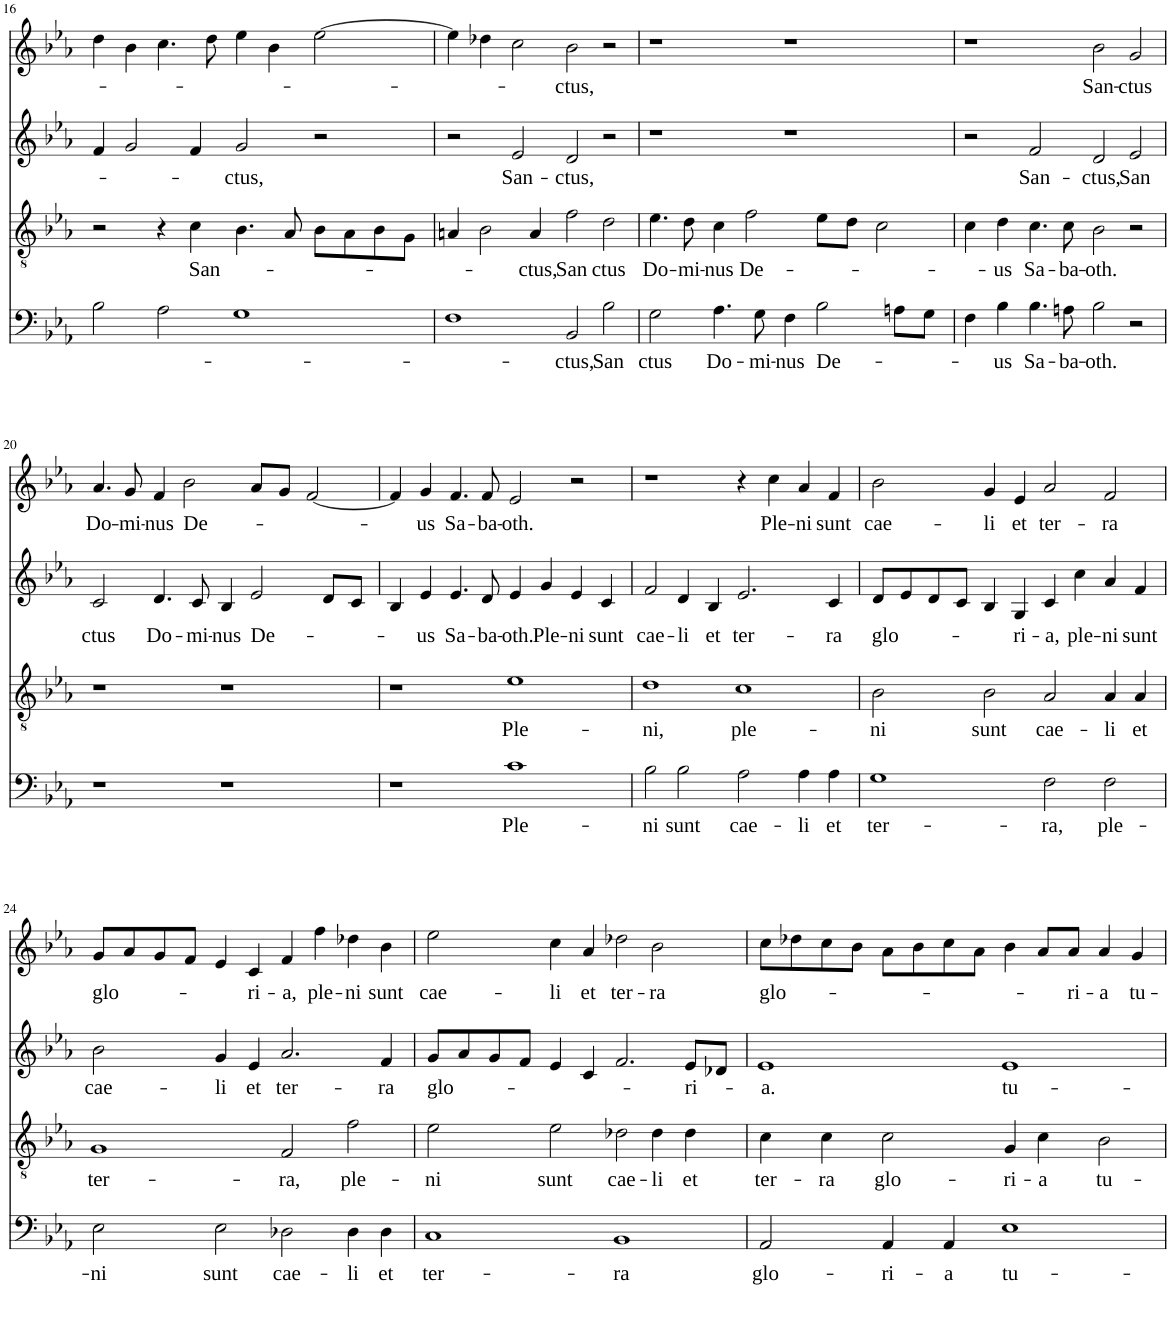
**kern	**text	**kern	**text	**kern	**text	**kern	**text
*part4	*part4	*part3	*part3	*part2	*part2	*part1	*part1
*staff4	*staff4	*staff3	*staff3	*staff2	*staff2	*staff1	*staff1
*I"B	*	*I"T	*	*I"A	*	*I"S	*
!!LO:PB:g=z
*clefF4	*	*clefGv2	*	*clefG2	*	*clefG2	*
*k[b-e-a-]	*	*k[b-e-a-]	*	*k[b-e-a-]	*	*k[b-e-a-]	*
*M4/2	*	*M4/2	*	*M4/2	*	*M4/2	*
=16	=16	=16	=16	=16	=16	=16	=16
2B-\	.	2r	.	4f/	.	4dd\	.
.	.	.	.	2g/	.	4b-\	.
2A-\	.	4r	.	.	.	4.cc\	.
!	!	!	!LO:LY:b	!	!	!	!
.	.	4c\	San-	4f/	.	.	.
.	.	.	.	.	.	8dd\	.
!	!	!	!	!	!LO:LY:b	!	!
1G	.	4.B-\	.	2g/	ctus,	4ee-\	.
.	.	.	.	.	.	4b-\	.
.	.	8A-/	.	.	.	.	.
.	.	8B-\L	.	2r	.	[2ee-\	.
.	.	8A-\	.	.	.	.	.
.	.	8B-\	.	.	.	.	.
.	.	8G\J	.	.	.	.	.
=17	=17	=17	=17	=17	=17	=17	=17
1F	.	4An/	.	2r	.	4ee-\]	.
.	.	2B-\	.	.	.	4dd-X\	.
!	!	!	!	!	!LO:LY:b	!	!
.	.	.	.	2e-/	San-	2cc\	.
!	!	!	!LO:LY:b	!	!	!	!
.	.	4A/	-ctus,	.	.	.	.
!	!LO:LY:b	!	!LO:LY:b	!	!LO:LY:b	!	!LO:LY:b
2BB-/	ctus,	2f\	San	2d/	ctus,	2b-\	ctus,
!	!LO:LY:b	!	!LO:LY:b	!	!	!	!
2B-\	San	2d\	-ctus	2r	.	2r	.
=18	=18	=18	=18	=18	=18	=18	=18
!	!LO:LY:b	!	!LO:LY:b	!	!	!	!
2G\	-ctus	4.e-\	Do-	1r	.	1r	.
!	!	!	!LO:LY:b	!	!	!	!
.	.	8d\	mi-	.	.	.	.
!	!LO:LY:b	!	!LO:LY:b	!	!	!	!
4.A-\	Do-	4c\	nus	.	.	.	.
!	!	!	!LO:LY:b	!	!	!	!
.	.	2f\	De-	.	.	.	.
!	!LO:LY:b	!	!	!	!	!	!
8G\	mi-	.	.	.	.	.	.
!	!LO:LY:b	!	!	!	!	!	!
4F\	nus	.	.	1r	.	1r	.
!	!LO:LY:b	!	!	!	!	!	!
2B-\	De-	8e-\L	.	.	.	.	.
.	.	8d\J	.	.	.	.	.
.	.	2c\	.	.	.	.	.
8An\L	.	.	.	.	.	.	.
8G\J	.	.	.	.	.	.	.
=19	=19	=19	=19	=19	=19	=19	=19
4F\	.	4c\	.	2r	.	1r	.
!	!LO:LY:b	!	!LO:LY:b	!	!	!	!
4B-\	us	4d\	us	.	.	.	.
!	!LO:LY:b	!	!LO:LY:b	!	!LO:LY:b	!	!
4.B-\	Sa-	4.c\	Sa-	2f/	San-	.	.
!	!LO:LY:b	!	!LO:LY:b	!	!	!	!
8An\	ba-	8c\	ba-	.	.	.	.
!	!LO:LY:b	!	!LO:LY:b	!	!LO:LY:b	!	!LO:LY:b
2B-\	oth.	2B-\	oth.	2d/	ctus,	2b-\	San-
!	!	!	!	!	!LO:LY:b	!	!LO:LY:b
2r	.	2r	.	2e-/	San	2g/	-ctus
!!LO:LB:g=z
=20	=20	=20	=20	=20	=20	=20	=20
!	!	!	!	!	!LO:LY:b	!	!LO:LY:b
1r	.	1r	.	2c/	-ctus	4.a-/	Do-
!	!	!	!	!	!	!	!LO:LY:b
.	.	.	.	.	.	8g/	mi-
!	!	!	!	!	!LO:LY:b	!	!LO:LY:b
.	.	.	.	4.d/	Do-	4f/	nus
!	!	!	!	!	!	!	!LO:LY:b
.	.	.	.	.	.	2b-\	De-
!	!	!	!	!	!LO:LY:b	!	!
.	.	.	.	8c/	mi-	.	.
!	!	!	!	!	!LO:LY:b	!	!
1r	.	1r	.	4B-/	nus	.	.
!	!	!	!	!	!LO:LY:b	!	!
.	.	.	.	2e-/	De-	8a-/L	.
.	.	.	.	.	.	8g/J	.
.	.	.	.	.	.	[2f/	.
.	.	.	.	8d/L	.	.	.
.	.	.	.	8c/J	.	.	.
=21	=21	=21	=21	=21	=21	=21	=21
1r	.	1r	.	4B-/	.	4f/]	.
!	!	!	!	!	!LO:LY:b	!	!LO:LY:b
.	.	.	.	4e-/	-us	4g/	-us
!	!	!	!	!	!LO:LY:b	!	!LO:LY:b
.	.	.	.	4.e-/	Sa-	4.f/	Sa-
!	!	!	!	!	!LO:LY:b	!	!LO:LY:b
.	.	.	.	8d/	ba-	8f/	ba-
!	!LO:LY:b	!	!LO:LY:b	!	!LO:LY:b	!	!LO:LY:b
1c	Ple-	1e-	Ple-	4e-/	oth.	2e-/	oth.
!	!	!	!	!	!LO:LY:b	!	!
.	.	.	.	4g/	Ple-	.	.
!	!	!	!	!	!LO:LY:b	!	!
.	.	.	.	4e-/	ni	2r	.
!	!	!	!	!	!LO:LY:b	!	!
.	.	.	.	4c/	sunt	.	.
=22	=22	=22	=22	=22	=22	=22	=22
!	!LO:LY:b	!	!LO:LY:b	!	!LO:LY:b	!	!
2B-\	ni	1d	ni,	2f/	cae-	1r	.
!	!LO:LY:b	!	!	!	!LO:LY:b	!	!
2B-\	sunt	.	.	4d/	-li	.	.
!	!	!	!	!	!LO:LY:b	!	!
.	.	.	.	4B-/	et	.	.
!	!LO:LY:b	!	!LO:LY:b	!	!LO:LY:b	!	!
2A-\	cae-	1c	ple-	2.e-/	ter-	4r	.
!	!	!	!	!	!	!	!LO:LY:b
.	.	.	.	.	.	4cc\	Ple-
!	!LO:LY:b	!	!	!	!	!	!LO:LY:b
4A-\	-li	.	.	.	.	4a-/	ni
!	!LO:LY:b	!	!	!	!LO:LY:b	!	!LO:LY:b
4A-\	et	.	.	4c/	ra	4f/	sunt
=23	=23	=23	=23	=23	=23	=23	=23
!	!LO:LY:b	!	!LO:LY:b	!	!LO:LY:b	!	!LO:LY:b
1G	ter-	2B-\	ni	8d/L	glo-	2b-\	cae-
.	.	.	.	8e-/	.	.	.
.	.	.	.	8d/	.	.	.
.	.	.	.	8c/J	.	.	.
!	!	!	!LO:LY:b	!	!	!	!LO:LY:b
.	.	2B-\	sunt	4B-/	.	4g/	-li
!	!	!	!	!	!LO:LY:b	!	!LO:LY:b
.	.	.	.	4G/	-ri-	4e-/	et
!	!LO:LY:b	!	!LO:LY:b	!	!LO:LY:b	!	!LO:LY:b
2F\	ra,	2A-/	cae-	4c/	a,	2a-/	ter-
!	!	!	!	!	!LO:LY:b	!	!
.	.	.	.	4cc\	ple-	.	.
!	!LO:LY:b	!	!LO:LY:b	!	!LO:LY:b	!	!LO:LY:b
2F\	ple-	4A-/	-li	4a-/	ni	2f/	-ra
!	!	!	!LO:LY:b	!	!LO:LY:b	!	!
.	.	4A-/	et	4f/	sunt	.	.
!!LO:LB:g=z
=24	=24	=24	=24	=24	=24	=24	=24
!	!LO:LY:b	!	!LO:LY:b	!	!LO:LY:b	!	!LO:LY:b
2E-\	ni	1G	ter-	2b-\	cae-	8g/L	glo-
.	.	.	.	.	.	8a-/	.
.	.	.	.	.	.	8g/	.
.	.	.	.	.	.	8f/J	.
!	!LO:LY:b	!	!	!	!LO:LY:b	!	!
2E-\	sunt	.	.	4g/	-li	4e-/	.
!	!	!	!	!	!LO:LY:b	!	!LO:LY:b
.	.	.	.	4e-/	et	4c/	-ri-
!	!LO:LY:b	!	!LO:LY:b	!	!LO:LY:b	!	!LO:LY:b
2D-X\	cae-	2F/	ra,	2.a-/	ter-	4f/	a,
!	!	!	!	!	!	!	!LO:LY:b
.	.	.	.	.	.	4ff\	ple-
!	!LO:LY:b	!	!LO:LY:b	!	!	!	!LO:LY:b
4D-\	-li	2f\	ple-	.	.	4dd-X\	-ni
!	!LO:LY:b	!	!	!	!LO:LY:b	!	!LO:LY:b
4D-\	et	.	.	4f/	-ra	4b-\	sunt
=25	=25	=25	=25	=25	=25	=25	=25
!	!LO:LY:b	!	!LO:LY:b	!	!LO:LY:b	!	!LO:LY:b
1C	ter-	2e-\	ni	8g/L	glo-	2ee-\	cae-
.	.	.	.	8a-/	.	.	.
.	.	.	.	8g/	.	.	.
.	.	.	.	8f/J	.	.	.
!	!	!	!LO:LY:b	!	!	!	!LO:LY:b
.	.	2e-\	sunt	4e-/	.	4cc\	-li
!	!	!	!	!	!	!	!LO:LY:b
.	.	.	.	4c/	.	4a-/	et
!	!LO:LY:b	!	!LO:LY:b	!	!	!	!LO:LY:b
1BB-	ra	2d-X\	cae-	2.f/	.	2dd-X\	ter-
!	!	!	!LO:LY:b	!	!	!	!LO:LY:b
.	.	4d-\	-li	.	.	2b-\	ra
!	!	!	!LO:LY:b	!	!LO:LY:b	!	!
.	.	4d-\	et	8e-/L	-ri-	.	.
.	.	.	.	8d-X/J	.	.	.
=26	=26	=26	=26	=26	=26	=26	=26
!	!LO:LY:b	!	!LO:LY:b	!	!LO:LY:b	!	!LO:LY:b
2AA-/	glo-	4c\	ter-	1e-	-a.	8cc\L	glo-
.	.	.	.	.	.	8dd-X\	.
!	!	!	!LO:LY:b	!	!	!	!
.	.	4c\	ra	.	.	8cc\	.
.	.	.	.	.	.	8b-\J	.
!	!LO:LY:b	!	!LO:LY:b	!	!	!	!
4AA-/	-ri-	2c\	glo-	.	.	8a-\L	.
.	.	.	.	.	.	8b-\	.
!	!LO:LY:b	!	!	!	!	!	!
4AA-/	a	.	.	.	.	8cc\	.
.	.	.	.	.	.	8a-\J	.
!	!LO:LY:b	!	!LO:LY:b	!	!LO:LY:b	!	!
1E-	tu-	4G/	-ri-	1e-	tu-	4b-\	.
!	!	!	!LO:LY:b	!	!	!	!
.	.	4c\	a	.	.	8a-/L	.
!	!	!	!	!	!	!	!LO:LY:b
.	.	.	.	.	.	8a-/J	-ri-
!	!	!	!LO:LY:b	!	!	!	!LO:LY:b
.	.	2B-\	tu-	.	.	4a-/	a
!	!	!	!	!	!	!	!LO:LY:b
.	.	.	.	.	.	4g/	tu-
=	=	=	=	=	=	=	=
*-	*-	*-	*-	*-	*-	*-	*-
